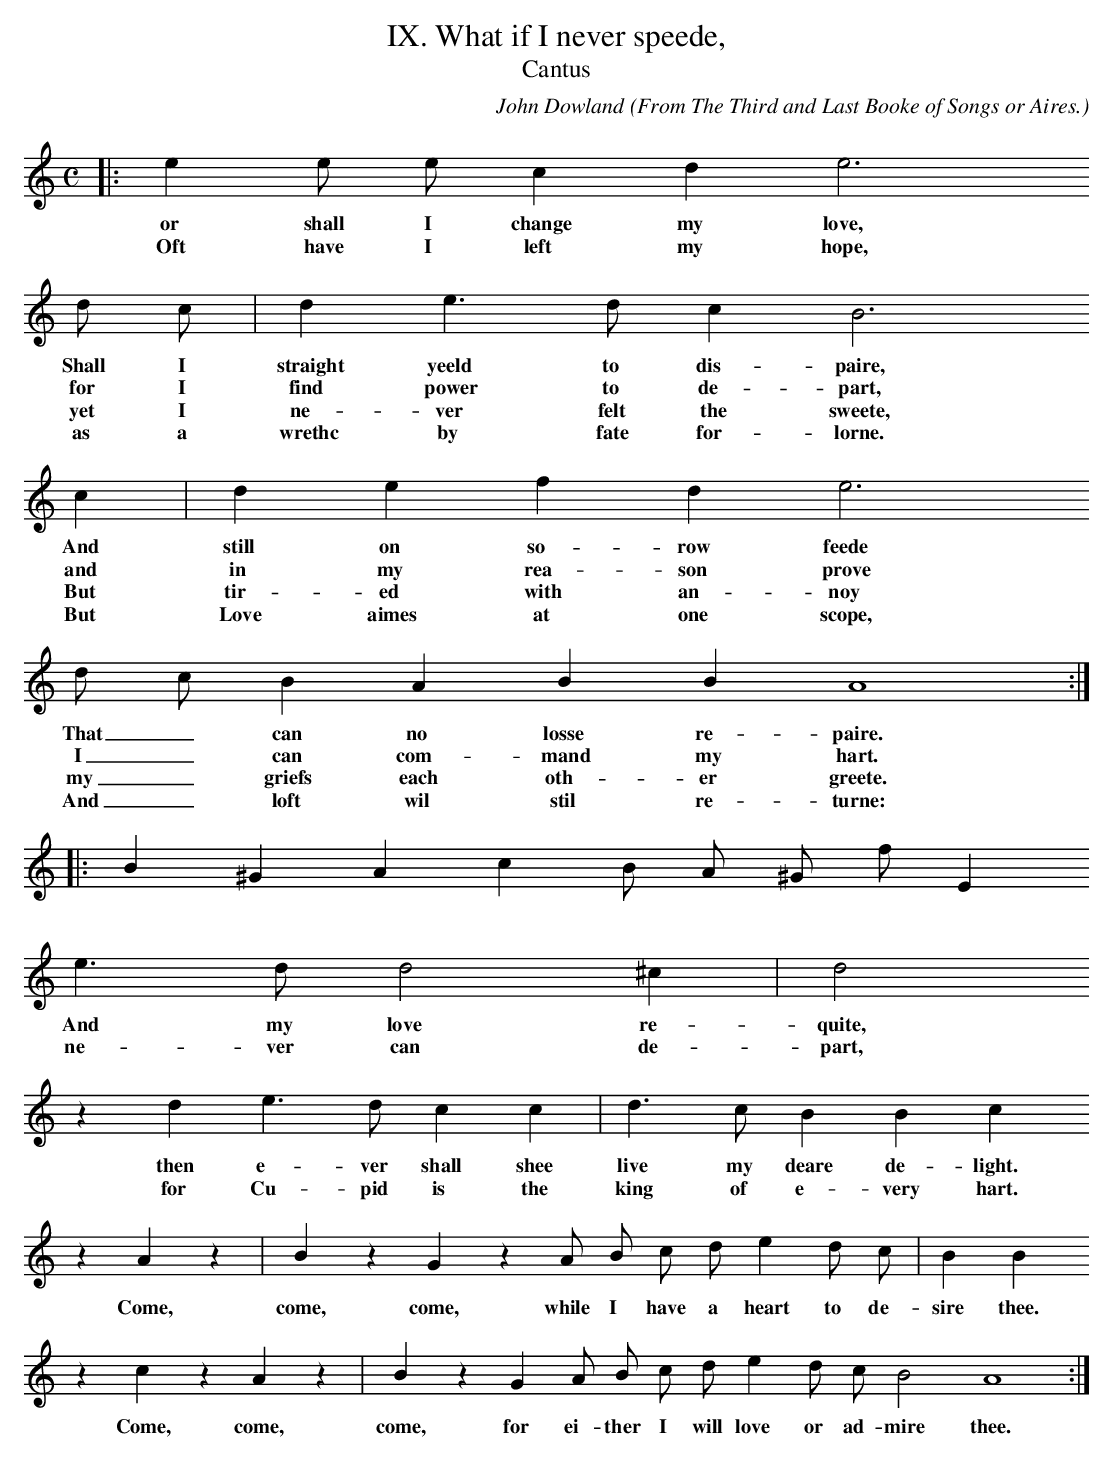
X:1
T:IX. What if I never speede,
T:Cantus
C: John Dowland
O: From The Third and Last Booke of Songs or Aires.
O: Newly composed to sing to the Lute, Orpharion, or viols,
O: and a dialogue for a base and meane Lute with five voices to sing thereto.
M:C
L:1/4
K:A min
|:e e/ e/ c d e3
w:   or shall I change my love,
w:  Oft have I left my hope,
d/ c/ | d e > d c B3
w:Shall I straight yeeld to dis- paire,
w:for I find power to de- part,
w:yet I ne- ver felt the sweete,
w:as a wrethc by fate for- lorne.
c | d e f d e3
w:And still on so- row feede
w:and in my rea- son prove
w:But tir- ed with an- noy
w:But Love aimes at one scope,
d/ c/ B A B B A4 :|
w:That _ can no losse re- paire.
w:I _ can com- mand my hart.
w:my _ griefs each oth- er greete.
w:And _ loft wil stil re- turne:
|:B ^G A c B/ A/ ^G/ f/ E
e > d d2 ^c | d2
w:And my love re- quite,
w:ne- ver can de- part,
z d e > d c c | d > c B B c
w:then e- ver shall shee live my deare de- light.
w:for Cu- pid is the king of e- very hart.
z A z | B z G z A/ B/ c/ d/ e d/ c/ | B B
w:Come, come, come, while I have a heart to de- sire thee.
z c z A z | B z G A/ B/ c/ d/ e d/ c/ B2 A4 :|
w:Come, come, come, for ei- ther I will love or ad- mire thee.
